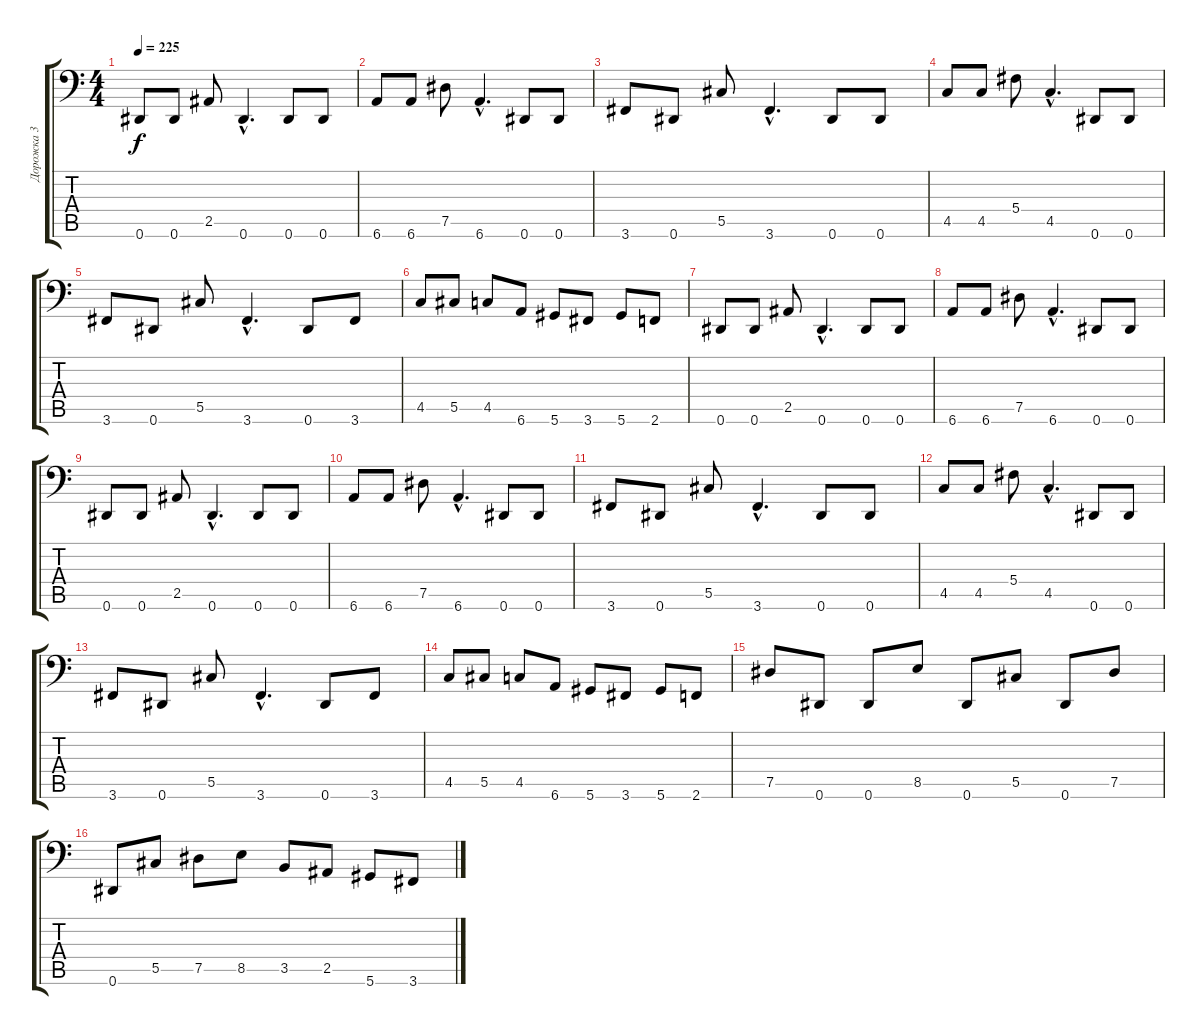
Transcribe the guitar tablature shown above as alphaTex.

\track ("Дорожка 3" "Дорожка 3") {instrument electricbasspick}
\staff {score tabs}
\tuning (Eb3 Bb2 Gb2 Db2 Ab1 Eb1) {hide}
\ts (4 4)
\tempo 225
\clef f4
\ks c
0.6.8{dy f} 0.6.8 2.5.8 0.6{hac}.4{d} 0.6.8 0.6.8 |
6.6.8 6.6.8 7.5.8 6.6{hac}.4{d} 0.6.8 0.6.8 |
3.6.8 0.6.8 5.5.8 3.6{hac}.4{d} 0.6.8 0.6.8 |
4.5.8 4.5.8 5.4.8 4.5{hac}.4{d} 0.6.8 0.6.8 |
3.6.8 0.6.8 5.5.8 3.6{hac}.4{d} 0.6.8 3.6.8 |
4.5.8 5.5.8 4.5.8 6.6.8 5.6.8 3.6.8 5.6.8 2.6.8 |
0.6.8 0.6.8 2.5.8 0.6{hac}.4{d} 0.6.8 0.6.8 |
6.6.8 6.6.8 7.5.8 6.6{hac}.4{d} 0.6.8 0.6.8 |
0.6.8 0.6.8 2.5.8 0.6{hac}.4{d} 0.6.8 0.6.8 |
6.6.8 6.6.8 7.5.8 6.6{hac}.4{d} 0.6.8 0.6.8 |
3.6.8 0.6.8 5.5.8 3.6{hac}.4{d} 0.6.8 0.6.8 |
4.5.8 4.5.8 5.4.8 4.5{hac}.4{d} 0.6.8 0.6.8 |
3.6.8 0.6.8 5.5.8 3.6{hac}.4{d} 0.6.8 3.6.8 |
4.5.8 5.5.8 4.5.8 6.6.8 5.6.8 3.6.8 5.6.8 2.6.8 |
7.5.8 0.6.8 0.6.8 8.5.8 0.6.8 5.5.8 0.6.8 7.5.8 |
0.6.8 5.5.8 7.5.8 8.5.8 3.5.8 2.5.8 5.6.8 3.6.8
